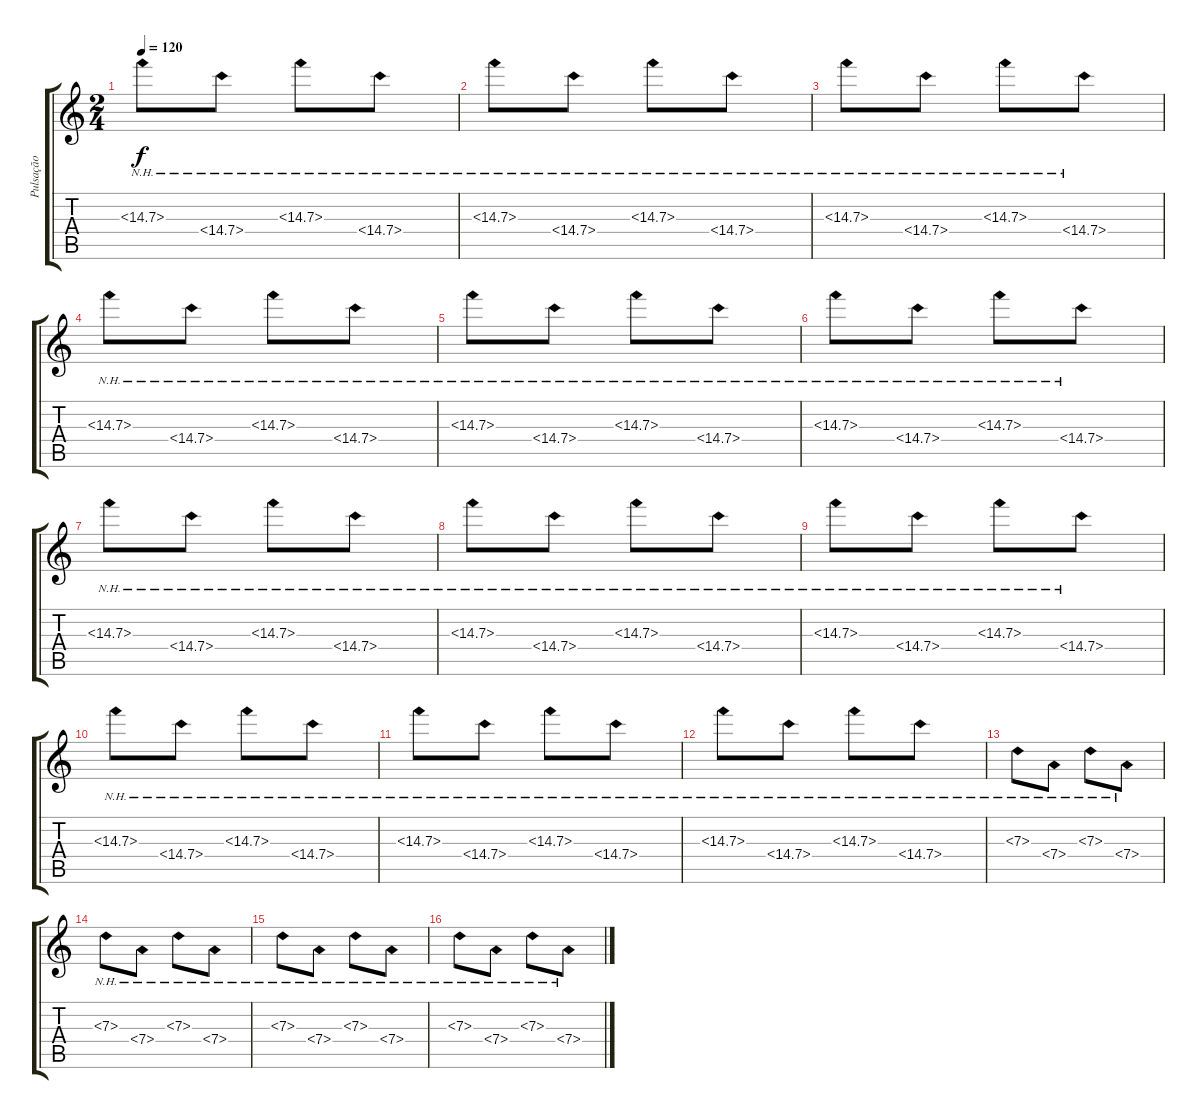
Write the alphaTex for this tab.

\track ("Pulsação" "Pulsação") {instrument woodblock}
\staff {score tabs}
\tuning (E4 B3 G3 D3 A2 E2) {hide}
\ts (2 4)
\tempo 120
\clef g2
\ks c
14.3{nh}.8{dy f} 14.4{nh}.8 14.3{nh}.8 14.4{nh}.8 |
14.3{nh}.8 14.4{nh}.8 14.3{nh}.8 14.4{nh}.8 |
14.3{nh}.8 14.4{nh}.8 14.3{nh}.8 14.4{nh}.8 |
14.3{nh}.8 14.4{nh}.8 14.3{nh}.8 14.4{nh}.8 |
14.3{nh}.8 14.4{nh}.8 14.3{nh}.8 14.4{nh}.8 |
14.3{nh}.8 14.4{nh}.8 14.3{nh}.8 14.4{nh}.8 |
14.3{nh}.8 14.4{nh}.8 14.3{nh}.8 14.4{nh}.8 |
14.3{nh}.8 14.4{nh}.8 14.3{nh}.8 14.4{nh}.8 |
14.3{nh}.8 14.4{nh}.8 14.3{nh}.8 14.4{nh}.8 |
14.3{nh}.8 14.4{nh}.8 14.3{nh}.8 14.4{nh}.8 |
14.3{nh}.8 14.4{nh}.8 14.3{nh}.8 14.4{nh}.8 |
14.3{nh}.8 14.4{nh}.8 14.3{nh}.8 14.4{nh}.8 |
7.3{nh}.8 7.4{nh}.8 7.3{nh}.8 7.4{nh}.8 |
7.3{nh}.8 7.4{nh}.8 7.3{nh}.8 7.4{nh}.8 |
7.3{nh}.8 7.4{nh}.8 7.3{nh}.8 7.4{nh}.8 |
7.3{nh}.8 7.4{nh}.8 7.3{nh}.8 7.4{nh}.8
